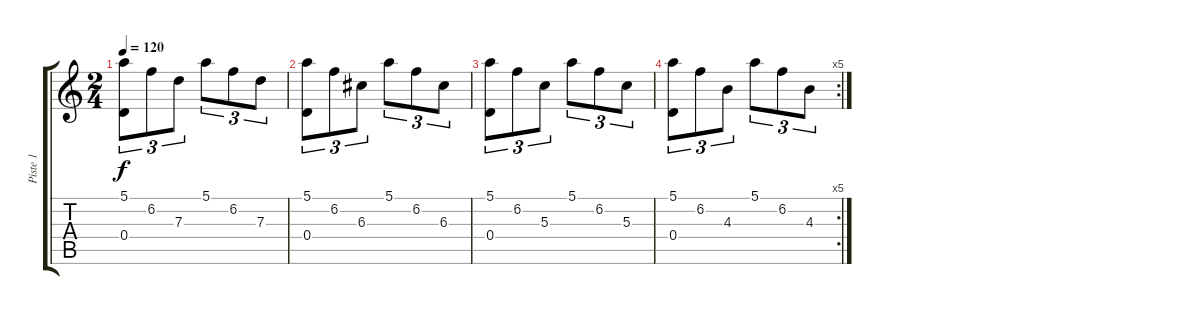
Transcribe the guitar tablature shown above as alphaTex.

\track ("Piste 1" "Piste 1") {instrument acousticguitarnylon}
\staff {score tabs}
\tuning (E4 B3 G3 D3 A2 E2) {hide}
\ts (2 4)
\tempo 120
\clef g2
\ks c
(5.1 0.4).8{tu (3 2) dy f instrument acousticguitarnylon} 6.2.8{tu (3 2)} 7.3.8{tu (3 2)} 5.1.8{tu (3 2)} 6.2.8{tu (3 2)} 7.3.8{tu (3 2)} |
(5.1 0.4).8{tu (3 2)} 6.2.8{tu (3 2)} 6.3.8{tu (3 2)} 5.1.8{tu (3 2)} 6.2.8{tu (3 2)} 6.3.8{tu (3 2)} |
(5.1 0.4).8{tu (3 2)} 6.2.8{tu (3 2)} 5.3.8{tu (3 2)} 5.1.8{tu (3 2)} 6.2.8{tu (3 2)} 5.3.8{tu (3 2)} |
\rc 5
(5.1 0.4).8{tu (3 2)} 6.2.8{tu (3 2)} 4.3.8{tu (3 2)} 5.1.8{tu (3 2)} 6.2.8{tu (3 2)} 4.3.8{tu (3 2)}
